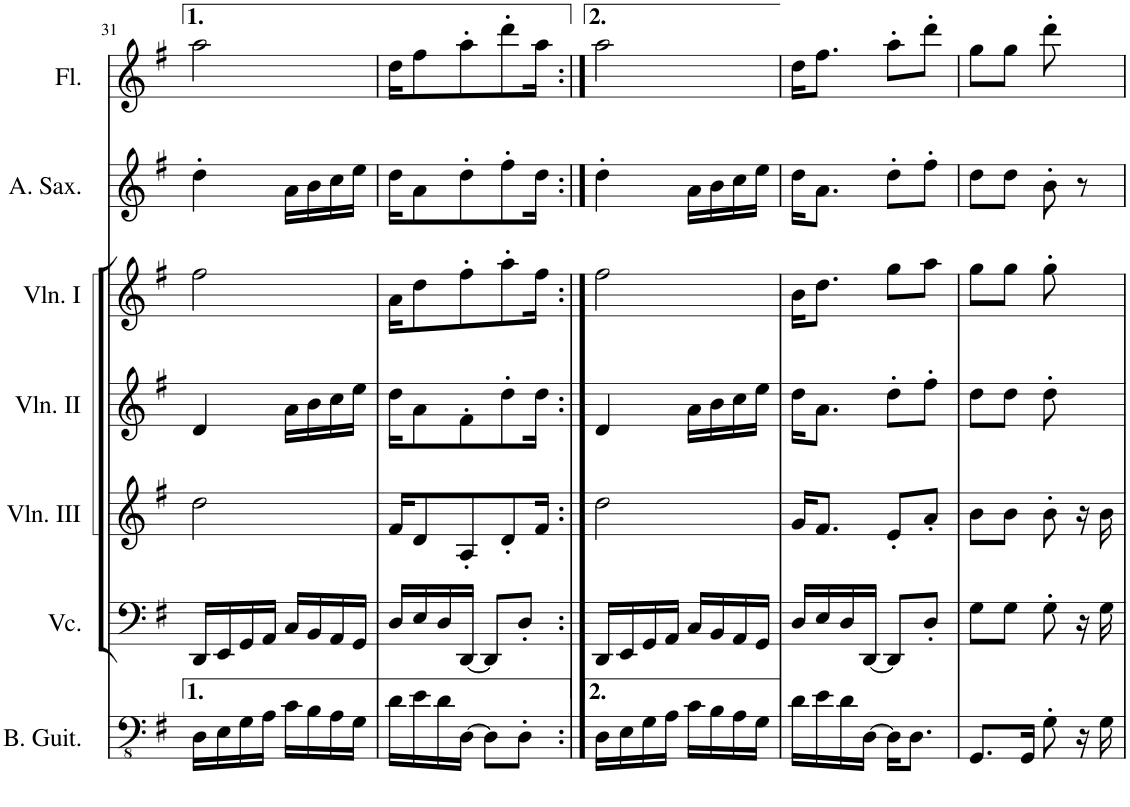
**kern	**kern	**kern	**kern	**kern	**kern	**kern
*part7	*part6	*part5	*part4	*part3	*part2	*part1
*staff7	*staff6	*staff5	*staff4	*staff3	*staff2	*staff1
*I"Bass Guitar	*I"Violoncello	*I"Violin III	*I"Violin II	*I"Violin I	*I"Alto Saxophone	*I"Flute
*I'B. Guit.	*I'Vc.	*I'Vln. III	*I'Vln. II	*I'Vln. I	*I'A. Sax.	*I'Fl.
!!LO:PB:g=z
*clefFv4	*clefF4	*clefG2	*clefG2	*clefG2	*clefG2	*clefG2
*	*	*	*	*	*ITrd5c9	*
*k[f#]	*k[f#]	*k[f#]	*k[f#]	*k[f#]	*k[f#]	*k[f#]
*M2/4	*M2/4	*M2/4	*M2/4	*M2/4	*M2/4	*M2/4
=31	=31	=31	=31	=31	=31	=31
16DD\LL	16DD/LL	2dd\	4d/	2ff#\	4dd'\	2aa\
16EE\	16EE/	.	.	.	.	.
16GG\	16GG/	.	.	.	.	.
16AA\JJ	16AA/JJ	.	.	.	.	.
16C\LL	16C/LL	.	16a\LL	.	16a\LL	.
16BB\	16BB/	.	16b\	.	16b\	.
16AA\	16AA/	.	16cc\	.	16cc\	.
16GG\JJ	16GG/JJ	.	16ee\JJ	.	16ee\JJ	.
=32	=32	=32	=32	=32	=32	=32
16D\LL	16D/LL	16f#/KL	16dd\KL	16a\KL	16dd\KL	16dd\KL
16E\	16E/	8d/	8a\	8dd\	8a\	8ff#\
16D\	16D/	.	.	.	.	.
[16DD\JJ	[16DD/JJ	8A'/	8f#'\	8ff#'\	8dd'\	8aa'\
8DD\L]	8DD/L]	.	.	.	.	.
.	.	8d'/	8dd'\	8aa'\	8ff#'\	8ddd'\
8DD'\J	8D'/J	.	.	.	.	.
.	.	16f#/Jk	16dd\Jk	16ff#\Jk	16dd\Jk	16aa\Jk
=33:|!	=33:|!	=33:|!	=33:|!	=33:|!	=33:|!	=33:|!
16DD\LL	16DD/LL	2dd\	4d/	2ff#\	4dd'\	2aa\
16EE\	16EE/	.	.	.	.	.
16GG\	16GG/	.	.	.	.	.
16AA\JJ	16AA/JJ	.	.	.	.	.
16C\LL	16C/LL	.	16a\LL	.	16a\LL	.
16BB\	16BB/	.	16b\	.	16b\	.
16AA\	16AA/	.	16cc\	.	16cc\	.
16GG\JJ	16GG/JJ	.	16ee\JJ	.	16ee\JJ	.
=34	=34	=34	=34	=34	=34	=34
16D\LL	16D/LL	16g/KL	16dd\KL	16b\KL	16dd\KL	16dd\KL
16E\	16E/	8.f#/J	8.a\J	8.dd\J	8.a\J	8.ff#\J
16D\	16D/	.	.	.	.	.
[16DD\JJ	[<16DD/JJ	.	.	.	.	.
16DD\KL]	8DD/L]	8e'/L	8dd'\L	8gg\L	8dd'\L	8aa'\L
8.DD\J	.	.	.	.	.	.
.	8D'/J	8a'/J	8ff#'\J	8aa\J	8ff#'\J	8ddd'\J
=35	=35	=35	=35	=35	=35	=35
8.GGG/L	8G\L	8b\L	8dd\L	8gg\L	8dd\L	8gg\L
.	8G\J	8b\J	8dd\J	8gg\J	8dd\J	8gg\J
16GGG/Jk	.	.	.	.	.	.
8GG'\	8G'\	8b'\	8dd'\	8gg'\	8b'\	8ddd'\
16r	16r	16r	8ryy	8ryy	8r	8ryy
16GG\	16G\	16b\	.	.	.	.
=	=	=	=	=	=	=
*-	*-	*-	*-	*-	*-	*-
